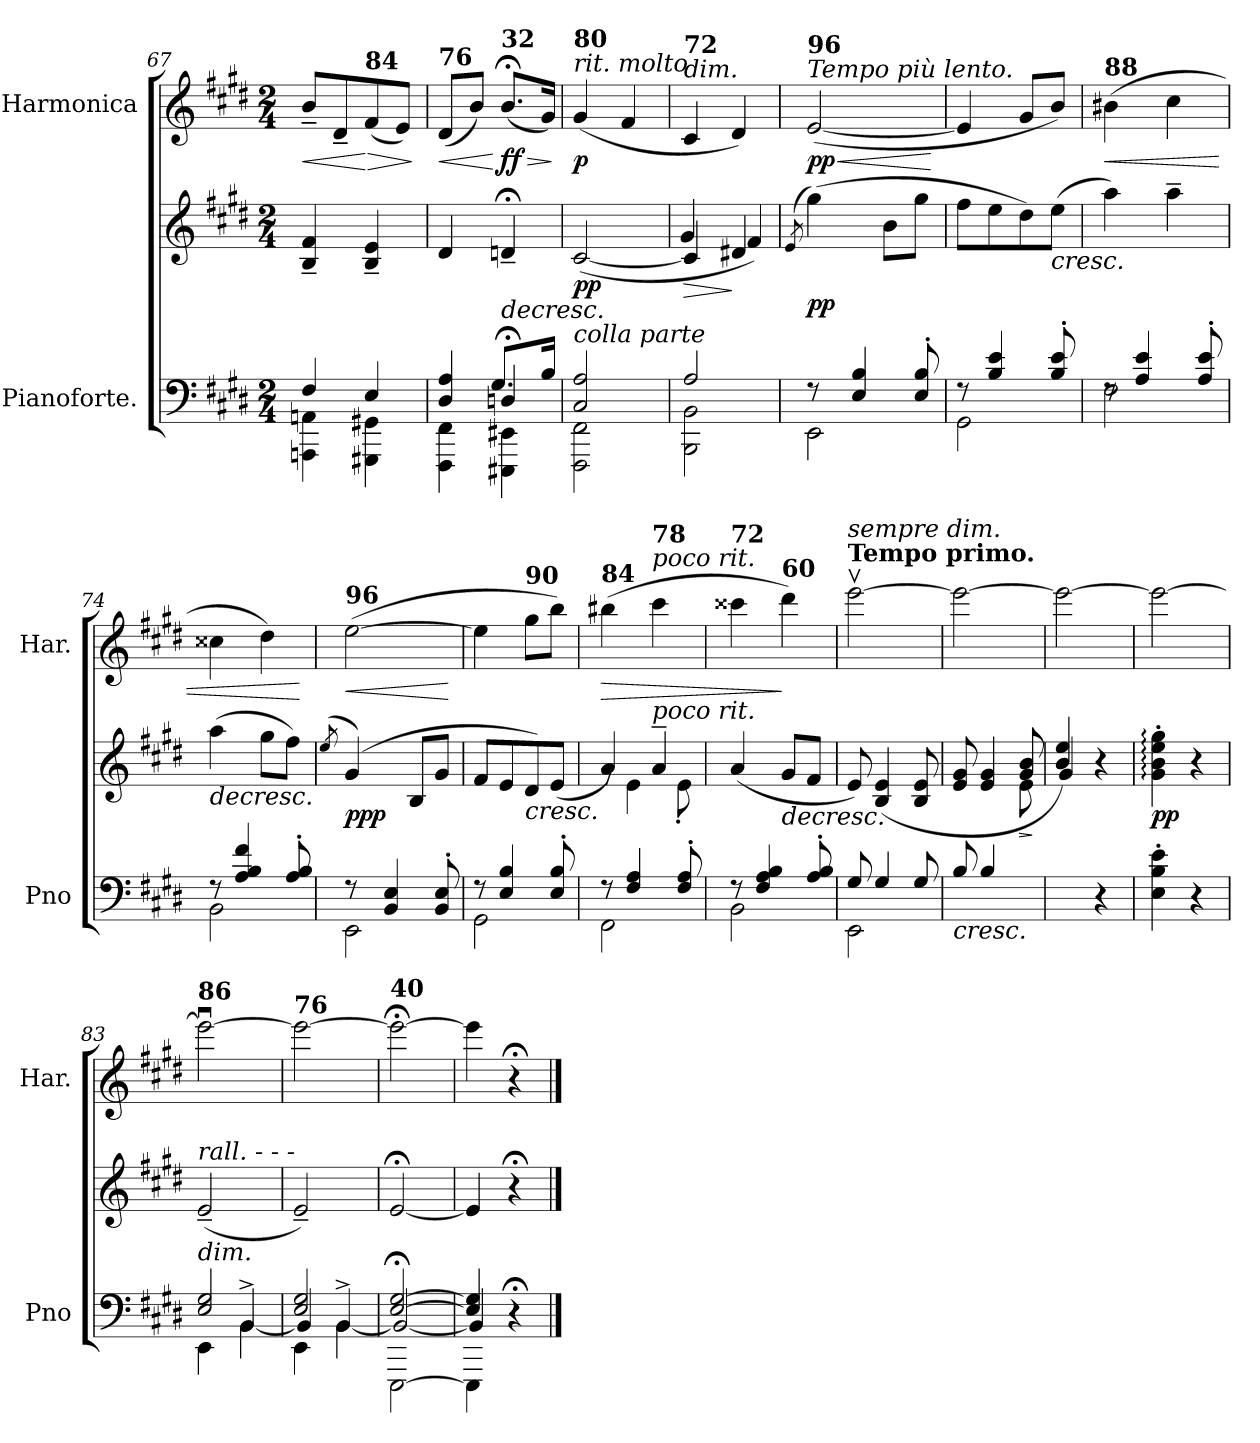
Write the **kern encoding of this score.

**kern	**kern	**dynam	**kern	**dynam
*part2	*part2	*part2	*part1	*part1
*staff3	*staff2	*staff2/3	*staff1	*staff1
*I"Pianoforte.	*	*	*I"Harmonica	*
*I'Pno	*	*	*I'Har.	*
!!LO:LB:g=z
*clefF4	*clefG2	*	*clefG2	*
*k[f#c#g#d#]	*k[f#c#g#d#]	*	*k[f#c#g#d#]	*
*M2/4	*M2/4	*	*M2/4	*
=67	=67	=67	=67	=67
*^	*	*	*	*
!	!	!	!	!	!LO:HP:b
4F#/	4AAAn\ 4AAn\	4B/~ 4f#/~	.	8b~/L	<
.	.	.	.	8d#~/	.
!	!	!	!	!LO:TX:a:B:t=84	!
!	!	!	!	!	!LO:HP:n=1:b
4E/	4GGG#X\ 4GG#X\	4B/~ 4e/~	.	(8f#/	[ >
.	.	.	.	8e/J)	.
*v	*v	*	*	*	*
.	.	.	.	]
=68	=68	=68	=68	=68
*^	*	*	*	*
*	*^	*	*	*	*
!	!	!	!	!	!LO:TX:a:B:t=76	!
!	!	!	!	!	!	!LO:HP:b
4D#/ 4A/	4ryy	4FFF#\ 4FF#\	4d#/	.	(8d#/L	<
.	.	.	.	.	8b/J)	.
!	!	!	!	!	!LO:TX:a:B:t=32	!
!	!	!	!	!LO:HP:b	!	!LO:HP:n=1:b
!	!	!	!	!	!	!LO:DY:n=1:b
4Dn/	8.G#/L	4EEE#X\; 4EE#X\;	4dn;<~/	>	(8.b;</L	[ > ff
.	16B/Jk	.	.	.	16g#/Jk)	.
*v	*v	*v	*	*	*	*
.	.	.	.	]
=69	=69	=69	=69	=69
*^	*	*	*	*
!	!	!	!	!LO:TX:a:i:t=rit. molto	!
!	!	!	!	!LO:TX:a:B:t=80	!
!LO:TX:a:i:t=colla  parte	!	!	!	!	!
!	!	!	!LO:DY:b	!	!LO:DY:b
2C#/ 2A/	2FFF#\ 2FF#\	([2c#/	pp	(4g#/	p
.	.	.	.	4f#/	.
=70	=70	=70	=70	=70	=70
!	!	!	!	!LO:TX:a:i:t=dim.	!
!	!	!	!	!LO:TX:a:B:t=72	!
!	!	!	!LO:HP:b	!	!
*	*	*^	*	*	*
2A/	2BBB\ 2BB\	4c#/]	4g#/	>	4c#/	.
.	.	4d#X/	4f#/)	]	4d#/)	.
=71	=71	=71	=71	=71	=71	=71
.	.	(>8qe/	.	.	.	.
!	!	!	!	!	!LO:TX:a:i:t=Tempo più lento.	!
!	!	!	!	!	!LO:TX:a:B:t=96	!
!	!	!	!	!LO:DY:b	!	!LO:HP:b
!	!	!	!	!	!	!LO:DY:n=1:b
8rF	2EE\	(>4gg#\)	32e\KKLyy	pp	([2e/	< pp
.	.	.	8..gg#\Jyy	.	.	.
4E/ 4B/	.	.	.	.	.	.
.	.	8b\L	4ryy	.	.	.
8E/' 8B/'	.	8gg#\J	.	.	.	.
*v	*v	*	*	*	*	*
*	*v	*v	*	*	*
.	.	.	.	[
=72	=72	=72	=72	=72
*^	*	*	*	*
8rF	2GG#\	8ff#\L	.	4e/]	.
4B/ 4e/	.	8ee\	.	.	.
.	.	8dd#\)	.	8g#/L	.
!	!	!	!LO:HP:b	!	!
8B/' 8e/'	.	(8ee\J	<	8b/J)	.
*v	*v	*	*	*	*
.	.	]	.	.
=73	=73	=73	=73	=73
*^	*	*	*	*
!	!	!	!	!LO:TX:a:B:t=88	!
!	!	!	!	!	!LO:HP:b
8rF	2F#\	4aa\)	.	(4b#X\	<
4A/ 4e/	.	.	.	.	.
.	.	4aa~\	.	4cc#\	.
8A/' 8e/'	.	.	.	.	.
=74	=74	=74	=74	=74	=74
!	!	!	!LO:HP:b	!	!
8rF	2BB\	(4aa\	>	4cc##X\	.
4A/ 4B/ 4f#/	.	.	.	.	.
.	.	8gg#\L	[	4dd#\)	.
8A/' 8B/'	.	8ff#\J)	.	.	.
*v	*v	*	*	*	*
.	.	.	.	[
!!LO:LB:g=z
=75	=75	=75	=75	=75
.	(8qee/	.	.	.
*^	*^	*	*	*
!	!	!	!	!	!LO:TX:a:B:t=96	!
!	!	!	!	!LO:DY:b	!	!LO:HP:b
8rF	2EE\	(4g#/)	32ee\KKLyy	ppp	([2ee\	<
.	.	.	8..g#\Jyy	.	.	.
4BB/ 4E/	.	.	.	.	.	.
.	.	8B/L	4ryy	.	.	.
8BB/' 8E/'	.	8g#/J	.	.	.	.
*v	*v	*	*	*	*	*
*	*v	*v	*	*	*
.	.	.	.	[
=76	=76	=76	=76	=76
*^	*	*	*	*
8rF	2GG#\	8f#/L	.	4ee\]	.
4E/ 4B/	.	8e/	.	.	.
!	!	!	!	!LO:TX:a:B:t=90	!
!	!	!	!LO:HP:b	!	!
.	.	8d#/)	<	8gg#\L	.
8E/' 8B/'	.	(>8e/J	.	8bb\J)	.
!!LO:LB:g=z
=77	=77	=77	=77	=77	=77
*	*	*^	*	*	*
!	!	!	!	!	!LO:TX:a:B:t=84	!
!	!	!	!	!	!	!LO:HP:b
8rF	2FF#\	4a/)	8rg	.	(4bb#X\	>
4F#/ 4A/	.	.	4e\	]	.	.
!	!	!	!	!	!LO:TX:a:i:t=poco rit.	!
!	!	!	!	!	!LO:TX:a:B:t=78	!
!	!	!LO:TX:a:i:t=poco rit.	!	!	!	!
.	.	4a~/	.	.	4ccc#\	.
8F#/' 8A/'	.	.	8e'\	.	.	.
=78	=78	=78	=78	=78	=78	=78
!	!	!	!	!	!LO:TX:a:B:t=72	!
*	*	*v	*v	*	*	*
8rF	2BB\	(>4a/	.	4ccc##X\	.
4F#/ 4A/ 4B/	.	.	.	.	.
!	!	!	!	!LO:TX:a:B:t=60	!
!	!	!	!LO:HP:b	!	!
.	.	8g#/L	>	4ddd#\)	]
8A/' 8B/'	.	8f#/J	.	.	.
=79	=79	=79	=79	=79	=79
!	!	!	!	!LO:TX:a:B:t=Tempo primo.	!
!	!	!	!	!LO:TX:a:i:t=sempre dim.	!
8G#/	2EE\	8e/)	.	[2eeev\	.
(4G#/	.	(4B/ 4e/	[	.	.
8G#/	.	8B/ 8e/	.	.	.
*v	*v	*	*	*	*
=80	=80	=80	=80	=80
!	!	!LO:HP:b=2	!	!
*	*^	*	*	*
8B/	8e/ 8g#/	4.ryy	<	2eee\_	.
4B/	4e/ 4g#/	.	.	.	.
!	!	!	!LO:HP:b	!	!
8ryy	8g#/ 8b/	8e\	>	.	.
*	*v	*v	*	*	*
.	.	] ]	.	.
=81	=81	=81	=81	=81
*	*^	*	*	*
4ryy	4b/ 4ee/)	4g#/)	.	2eee\_	.
4r	4r	4ryy	.	.	.
=82	=82	=82	=82	=82	=82
!	!	!	!LO:DY:b	!	!
*	*v	*v	*	*	*
4E\' 4B\' 4e\'	4g#\:' 4b\:' 4ee\:' 4gg#\:'	pp	2eee\_	.
4r	4r	.	.	.
=83	=83	=83	=83	=83
*^	*	*	*	*
*	*^	*	*	*	*
!	!	!	!	!	!LO:TX:a:B:t=86	!
!	!	!	!LO:TX:a:i:t=rall.     -       -      -	!	!	!
!LO:TX:a:i:t=dim.	!	!	!	!	!	!
2E/ 2G#/	4ryy	4EE\	(>2e~/	.	2eeeu\_	.
.	[4BB/	4BB^\	.	.	.	.
=84	=84	=84	=84	=84	=84	=84
!	!	!	!	!	!LO:TX:a:B:t=76	!
2E/ 2G#/	4BB/]	4EE\	2e~/)	.	2eee\_	.
.	[4BB/	4BB^\	.	.	.	.
=85	=85	=85	=85	=85	=85	=85
!	!	!	!	!	!LO:TX:a:B:t=40	!
[2E/ [2G#/	2BB/_	[2EEE;\	[2e;</	.	2eee;<\_	.
=86	=86	=86	=86	=86	=86	=86
4E/] 4G#/]	4BB/]	4EEE\]	4e/]	.	4eee\]	.
4r;<	4ryy	4ryy	4r;<	[	4r;<	.
*v	*v	*v	*	*	*	*
==	==	==	==	==
*-	*-	*-	*-	*-
